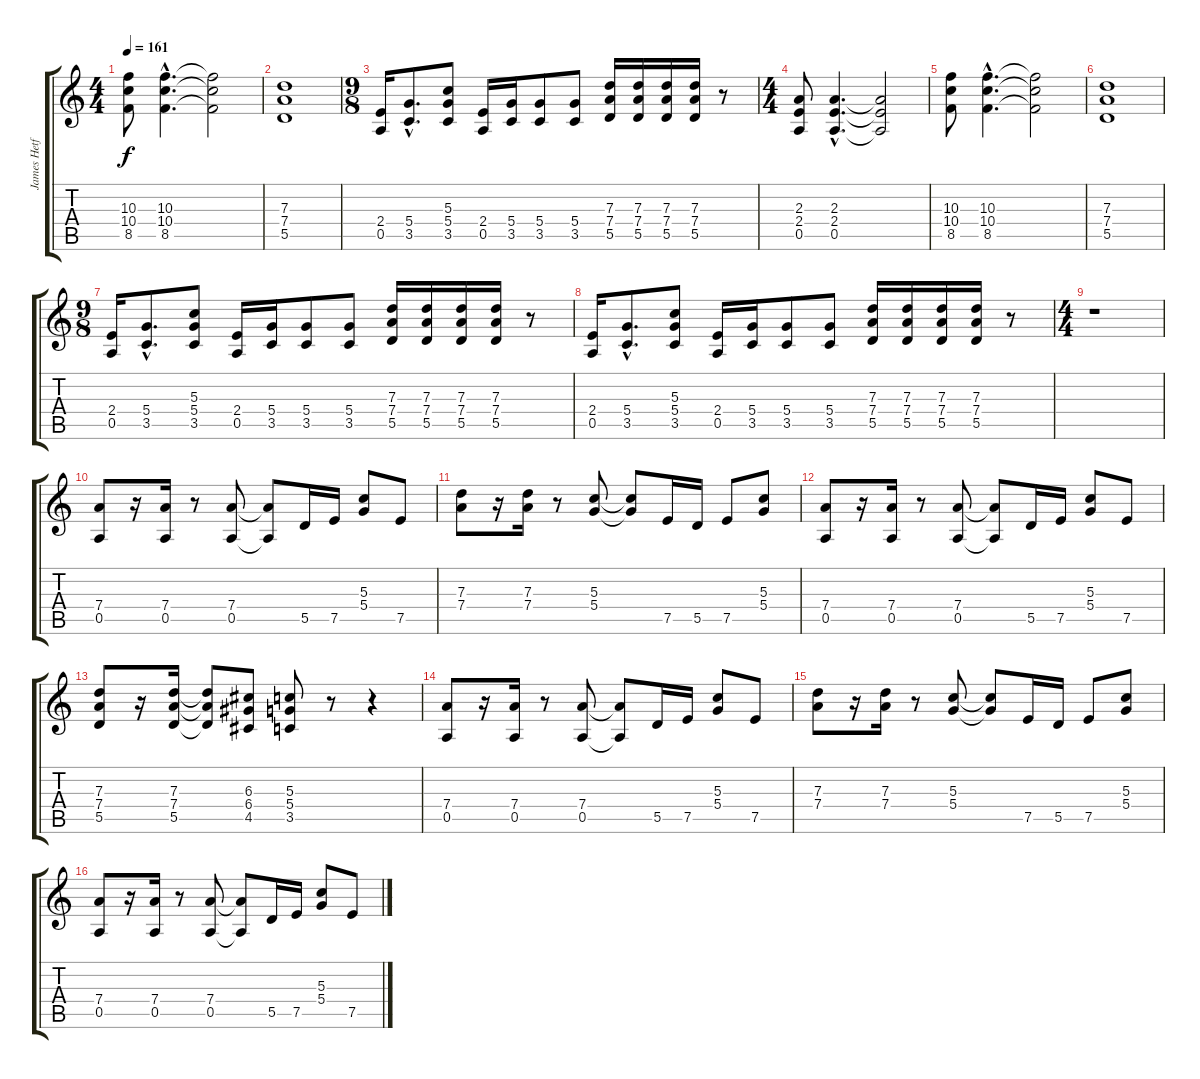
\track ("James Hetfield (Ov. Gtr)" "James Hetf") {instrument overdrivenguitar}
\staff {score tabs}
\tuning (E4 B3 G3 D3 A2 E2) {hide}
\ts (4 4)
\tempo 161
\clef g2
\ks c
(10.3 10.4 8.5).8{dy f} (10.3{hac} 10.4{hac} 8.5{hac}).4{d} (10.3{t} 10.4{t} 8.5{t}).2 |
(7.3 7.4 5.5).1 |
\ts (9 8)
(2.4 0.5).16 (5.4{hac} 3.5{hac}).8{d} (5.3 5.4 3.5).8 (2.4 0.5).16 (5.4 3.5).16 (5.4 3.5).8 (5.4 3.5).8 (7.3 7.4 5.5).16 (7.3 7.4 5.5).16 (7.3 7.4 5.5).16 (7.3 7.4 5.5).16 r.8 |
\ts (4 4)
(2.3 2.4 0.5).8 (2.3{hac} 2.4{hac} 0.5{hac}).4{d} (2.3{t} 2.4{t} 0.5{t}).2 |
(10.3 10.4 8.5).8 (10.3{hac} 10.4{hac} 8.5{hac}).4{d} (10.3{t} 10.4{t} 8.5{t}).2 |
(7.3 7.4 5.5).1 |
\ts (9 8)
(2.4 0.5).16 (5.4{hac} 3.5{hac}).8{d} (5.3 5.4 3.5).8 (2.4 0.5).16 (5.4 3.5).16 (5.4 3.5).8 (5.4 3.5).8 (7.3 7.4 5.5).16 (7.3 7.4 5.5).16 (7.3 7.4 5.5).16 (7.3 7.4 5.5).16 r.8 |
(2.4 0.5).16 (5.4{hac} 3.5{hac}).8{d} (5.3 5.4 3.5).8 (2.4 0.5).16 (5.4 3.5).16 (5.4 3.5).8 (5.4 3.5).8 (7.3 7.4 5.5).16 (7.3 7.4 5.5).16 (7.3 7.4 5.5).16 (7.3 7.4 5.5).16 r.8 |
\ts (4 4)
r.1 |
(7.4 0.5).8 r.16 (7.4 0.5).16 r.8 (7.4 0.5).8 (7.4{t} 0.5{t}).8 5.5.16 7.5.16 (5.3 5.4).8 7.5.8 |
(7.3 7.4).8 r.16 (7.3 7.4).16 r.8 (5.3 5.4).8 (5.3{t} 5.4{t}).8 7.5.16 5.5.16 7.5.8 (5.3 5.4).8 |
(7.4 0.5).8 r.16 (7.4 0.5).16 r.8 (7.4 0.5).8 (7.4{t} 0.5{t}).8 5.5.16 7.5.16 (5.3 5.4).8 7.5.8 |
(7.3 7.4 5.5).8 r.16 (7.3 7.4 5.5).16 (7.3{t} 7.4{t} 5.5{t}).8 (6.3 6.4 4.5).8 (5.3 5.4 3.5).8 r.8 r.4 |
(7.4 0.5).8 r.16 (7.4 0.5).16 r.8 (7.4 0.5).8 (7.4{t} 0.5{t}).8 5.5.16 7.5.16 (5.3 5.4).8 7.5.8 |
(7.3 7.4).8 r.16 (7.3 7.4).16 r.8 (5.3 5.4).8 (5.3{t} 5.4{t}).8 7.5.16 5.5.16 7.5.8 (5.3 5.4).8 |
(7.4 0.5).8 r.16 (7.4 0.5).16 r.8 (7.4 0.5).8 (7.4{t} 0.5{t}).8 5.5.16 7.5.16 (5.3 5.4).8 7.5.8
